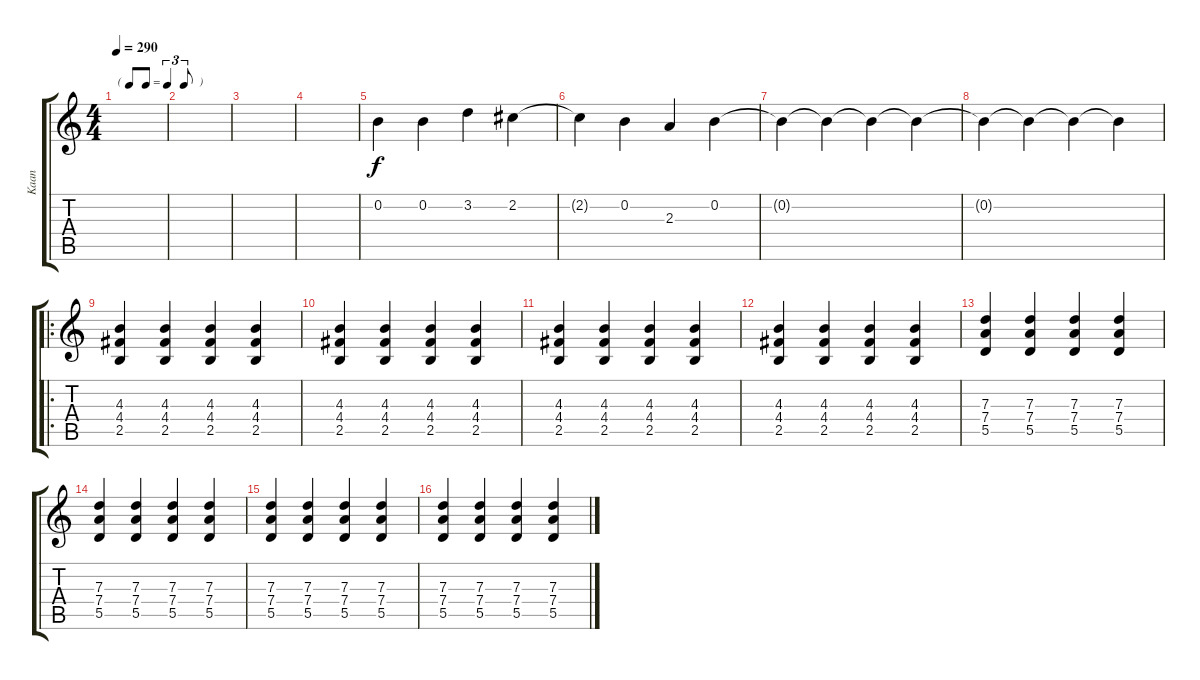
\track ("Kaan" "Kaan") {instrument overdrivenguitar}
\staff {score tabs}
\tuning (E4 B3 G3 D3 A2 E2) {hide}
\ts (4 4)
\tf triplet8th
\tempo 290
\clef g2
\ks c
|
|
|
|
0.2.4 0.2.4 3.2.4 2.2.4 |
2.2{t}.4 0.2.4 2.3.4 0.2.4 |
0.2{t}.4 0.2{t}.4 0.2{t}.4 0.2{t}.4 |
0.2{t}.4 0.2{t}.4 0.2{t}.4 0.2{t}.4 |
\ro
(4.3 4.4 2.5).4 (4.3 4.4 2.5).4 (4.3 4.4 2.5).4 (4.3 4.4 2.5).4 |
(4.3 4.4 2.5).4 (4.3 4.4 2.5).4 (4.3 4.4 2.5).4 (4.3 4.4 2.5).4 |
(4.3 4.4 2.5).4 (4.3 4.4 2.5).4 (4.3 4.4 2.5).4 (4.3 4.4 2.5).4 |
(4.3 4.4 2.5).4 (4.3 4.4 2.5).4 (4.3 4.4 2.5).4 (4.3 4.4 2.5).4 |
(7.3 7.4 5.5).4 (7.3 7.4 5.5).4 (7.3 7.4 5.5).4 (7.3 7.4 5.5).4 |
(7.3 7.4 5.5).4 (7.3 7.4 5.5).4 (7.3 7.4 5.5).4 (7.3 7.4 5.5).4 |
(7.3 7.4 5.5).4 (7.3 7.4 5.5).4 (7.3 7.4 5.5).4 (7.3 7.4 5.5).4 |
(7.3 7.4 5.5).4 (7.3 7.4 5.5).4 (7.3 7.4 5.5).4 (7.3 7.4 5.5).4
